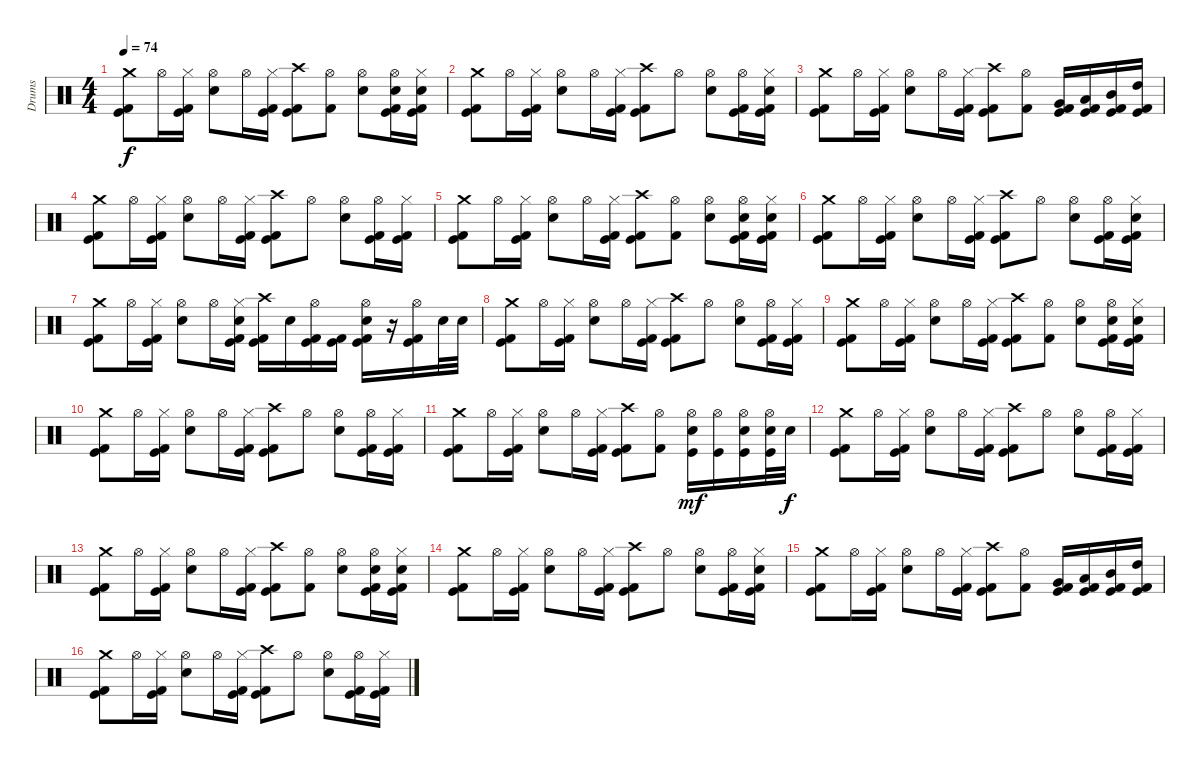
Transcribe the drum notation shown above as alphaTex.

\track ("Drums" "Drums") {instrument percussion}
\staff {score}
\articulation defaults
\ts (4 4)
\tempo 74
\clef neutral
\ks c
("Crash medium (hit)" "Kick (hit) 2" "Kick (hit)").8{dy f} "Hi-Hat (open)".16 ("Hi-Hat (closed)" "Kick (hit) 2" "Kick (hit)").16 ("Hi-Hat (open)" "Electric Snare (hit)").8 "Hi-Hat (open)".16 ("Hi-Hat (closed)" "Kick (hit) 2" "Kick (hit)").16 ("Crash high (hit)" "Kick (hit) 2" "Kick (hit)").8 ("Hi-Hat (open)" "Kick (hit) 2").8 ("Hi-Hat (open)" "Electric Snare (hit)").8 ("Hi-Hat (open)" "Electric Snare (hit)" "Kick (hit) 2" "Kick (hit)").16 ("Hi-Hat (closed)" "Electric Snare (hit)" "Kick (hit) 2" "Kick (hit)").16 |
("Crash medium (hit)" "Kick (hit) 2" "Kick (hit)").8 "Hi-Hat (open)".16 ("Hi-Hat (closed)" "Kick (hit) 2" "Kick (hit)").16 ("Hi-Hat (open)" "Electric Snare (hit)").8 "Hi-Hat (open)".16 ("Hi-Hat (closed)" "Kick (hit) 2" "Kick (hit)").16 ("Crash high (hit)" "Kick (hit) 2" "Kick (hit)").8 "Hi-Hat (open)".8 ("Hi-Hat (open)" "Electric Snare (hit)").8 ("Hi-Hat (open)" "Kick (hit) 2" "Kick (hit)").16 ("Hi-Hat (closed)" "Electric Snare (hit)" "Kick (hit) 2" "Kick (hit)").16 |
("Crash medium (hit)" "Kick (hit) 2" "Kick (hit)").8 "Hi-Hat (open)".16 ("Hi-Hat (closed)" "Kick (hit) 2" "Kick (hit)").16 ("Hi-Hat (open)" "Electric Snare (hit)").8 "Hi-Hat (open)".16 ("Hi-Hat (closed)" "Kick (hit) 2" "Kick (hit)").16 ("Crash high (hit)" "Kick (hit) 2" "Kick (hit)").8 ("Hi-Hat (open)" "Kick (hit) 2").8 ("Very Low Tom (hit)" "Kick (hit) 2" "Kick (hit)").16 ("Low Tom (hit)" "Kick (hit) 2" "Kick (hit)").16 ("Mid Tom (hit)" "Kick (hit) 2" "Kick (hit)").16 ("High Tom (hit)" "Kick (hit) 2" "Kick (hit)").16 |
("Crash medium (hit)" "Kick (hit) 2" "Kick (hit)").8 "Hi-Hat (open)".16 ("Hi-Hat (closed)" "Kick (hit) 2" "Kick (hit)").16 ("Hi-Hat (open)" "Electric Snare (hit)").8 "Hi-Hat (open)".16 ("Hi-Hat (closed)" "Kick (hit) 2" "Kick (hit)").16 ("Crash high (hit)" "Kick (hit) 2" "Kick (hit)").8 "Hi-Hat (open)".8 ("Hi-Hat (open)" "Electric Snare (hit)").8 ("Hi-Hat (open)" "Kick (hit) 2" "Kick (hit)").16 ("Hi-Hat (closed)" "Kick (hit) 2" "Kick (hit)").16 |
("Crash medium (hit)" "Kick (hit) 2" "Kick (hit)").8 "Hi-Hat (open)".16 ("Hi-Hat (closed)" "Kick (hit) 2" "Kick (hit)").16 ("Hi-Hat (open)" "Electric Snare (hit)").8 "Hi-Hat (open)".16 ("Hi-Hat (closed)" "Kick (hit) 2" "Kick (hit)").16 ("Crash high (hit)" "Kick (hit) 2" "Kick (hit)").8 ("Hi-Hat (open)" "Kick (hit) 2").8 ("Hi-Hat (open)" "Electric Snare (hit)").8 ("Hi-Hat (open)" "Electric Snare (hit)" "Kick (hit) 2" "Kick (hit)").16 ("Hi-Hat (closed)" "Electric Snare (hit)" "Kick (hit) 2" "Kick (hit)").16 |
("Crash medium (hit)" "Kick (hit) 2" "Kick (hit)").8 "Hi-Hat (open)".16 ("Hi-Hat (closed)" "Kick (hit) 2" "Kick (hit)").16 ("Hi-Hat (open)" "Electric Snare (hit)").8 "Hi-Hat (open)".16 ("Hi-Hat (closed)" "Kick (hit) 2" "Kick (hit)").16 ("Crash high (hit)" "Kick (hit) 2" "Kick (hit)").8 "Hi-Hat (open)".8 ("Hi-Hat (open)" "Electric Snare (hit)").8 ("Hi-Hat (open)" "Kick (hit) 2" "Kick (hit)").16 ("Hi-Hat (closed)" "Electric Snare (hit)" "Kick (hit) 2" "Kick (hit)").16 |
("Crash medium (hit)" "Kick (hit) 2" "Kick (hit)").8 "Hi-Hat (open)".16 ("Hi-Hat (closed)" "Kick (hit) 2" "Kick (hit)").16 ("Hi-Hat (open)" "Electric Snare (hit)").8 "Hi-Hat (open)".16 ("Hi-Hat (closed)" "Electric Snare (hit)" "Kick (hit) 2" "Kick (hit)").16 ("Crash high (hit)" "Kick (hit) 2" "Kick (hit)").16 "Electric Snare (hit)".16 ("Hi-Hat (open)" "Kick (hit) 2" "Kick (hit)").16 ("Kick (hit) 2" "Kick (hit)").16 ("Hi-Hat (open)" "Electric Snare (hit)" "Kick (hit) 2" "Kick (hit)").16 r.16 ("Hi-Hat (open)" "Kick (hit) 2" "Kick (hit)").16 "Electric Snare (hit)".32 "Electric Snare (hit)".32 |
("Crash medium (hit)" "Kick (hit) 2" "Kick (hit)").8 "Hi-Hat (open)".16 ("Hi-Hat (closed)" "Kick (hit) 2" "Kick (hit)").16 ("Hi-Hat (open)" "Electric Snare (hit)").8 "Hi-Hat (open)".16 ("Hi-Hat (closed)" "Kick (hit) 2" "Kick (hit)").16 ("Crash high (hit)" "Kick (hit) 2" "Kick (hit)").8 "Hi-Hat (open)".8 ("Hi-Hat (open)" "Electric Snare (hit)").8 ("Hi-Hat (open)" "Kick (hit) 2" "Kick (hit)").16 ("Hi-Hat (closed)" "Kick (hit) 2" "Kick (hit)").16 |
("Crash medium (hit)" "Kick (hit) 2" "Kick (hit)").8 "Hi-Hat (open)".16 ("Hi-Hat (closed)" "Kick (hit) 2" "Kick (hit)").16 ("Hi-Hat (open)" "Electric Snare (hit)").8 "Hi-Hat (open)".16 ("Hi-Hat (closed)" "Kick (hit) 2" "Kick (hit)").16 ("Crash high (hit)" "Kick (hit) 2" "Kick (hit)").8 ("Hi-Hat (open)" "Kick (hit) 2").8 ("Hi-Hat (open)" "Electric Snare (hit)").8 ("Hi-Hat (open)" "Electric Snare (hit)" "Kick (hit) 2" "Kick (hit)").16 ("Hi-Hat (closed)" "Electric Snare (hit)" "Kick (hit) 2" "Kick (hit)").16 |
("Crash medium (hit)" "Kick (hit) 2" "Kick (hit)").8 "Hi-Hat (open)".16 ("Hi-Hat (closed)" "Kick (hit) 2" "Kick (hit)").16 ("Hi-Hat (open)" "Electric Snare (hit)").8 "Hi-Hat (open)".16 ("Hi-Hat (closed)" "Kick (hit) 2" "Kick (hit)").16 ("Crash high (hit)" "Kick (hit) 2" "Kick (hit)").8 "Hi-Hat (open)".8 ("Hi-Hat (open)" "Electric Snare (hit)").8 ("Hi-Hat (open)" "Kick (hit) 2" "Kick (hit)").16 ("Hi-Hat (closed)" "Kick (hit) 2" "Kick (hit)").16 |
("Crash medium (hit)" "Kick (hit) 2" "Kick (hit)").8 "Hi-Hat (open)".16 ("Hi-Hat (closed)" "Kick (hit) 2" "Kick (hit)").16 ("Hi-Hat (open)" "Electric Snare (hit)").8 "Hi-Hat (open)".16 ("Hi-Hat (closed)" "Kick (hit) 2" "Kick (hit)").16 ("Crash high (hit)" "Kick (hit) 2" "Kick (hit)").8 ("Hi-Hat (open)" "Kick (hit) 2").8 ("Hi-Hat (open)" "Electric Snare (hit)" "Kick (hit)").16{dy mf} ("Hi-Hat (open)" "Kick (hit)").16 ("Hi-Hat (open)" "Electric Snare (hit)" "Kick (hit)").16 ("Hi-Hat (open)" "Electric Snare (hit)" "Kick (hit)").32 "Electric Snare (hit)".32{dy f} |
("Crash medium (hit)" "Kick (hit) 2" "Kick (hit)").8 "Hi-Hat (open)".16 ("Hi-Hat (closed)" "Kick (hit) 2" "Kick (hit)").16 ("Hi-Hat (open)" "Electric Snare (hit)").8 "Hi-Hat (open)".16 ("Hi-Hat (closed)" "Kick (hit) 2" "Kick (hit)").16 ("Crash high (hit)" "Kick (hit) 2" "Kick (hit)").8 "Hi-Hat (open)".8 ("Hi-Hat (open)" "Electric Snare (hit)").8 ("Hi-Hat (open)" "Kick (hit) 2" "Kick (hit)").16 ("Hi-Hat (closed)" "Kick (hit) 2" "Kick (hit)").16 |
("Crash medium (hit)" "Kick (hit) 2" "Kick (hit)").8 "Hi-Hat (open)".16 ("Hi-Hat (closed)" "Kick (hit) 2" "Kick (hit)").16 ("Hi-Hat (open)" "Electric Snare (hit)").8 "Hi-Hat (open)".16 ("Hi-Hat (closed)" "Kick (hit) 2" "Kick (hit)").16 ("Crash high (hit)" "Kick (hit) 2" "Kick (hit)").8 ("Hi-Hat (open)" "Kick (hit) 2").8 ("Hi-Hat (open)" "Electric Snare (hit)").8 ("Hi-Hat (open)" "Electric Snare (hit)" "Kick (hit) 2" "Kick (hit)").16 ("Hi-Hat (closed)" "Electric Snare (hit)" "Kick (hit) 2" "Kick (hit)").16 |
("Crash medium (hit)" "Kick (hit) 2" "Kick (hit)").8 "Hi-Hat (open)".16 ("Hi-Hat (closed)" "Kick (hit) 2" "Kick (hit)").16 ("Hi-Hat (open)" "Electric Snare (hit)").8 "Hi-Hat (open)".16 ("Hi-Hat (closed)" "Kick (hit) 2" "Kick (hit)").16 ("Crash high (hit)" "Kick (hit) 2" "Kick (hit)").8 "Hi-Hat (open)".8 ("Hi-Hat (open)" "Electric Snare (hit)").8 ("Hi-Hat (open)" "Kick (hit) 2" "Kick (hit)").16 ("Hi-Hat (closed)" "Electric Snare (hit)" "Kick (hit) 2" "Kick (hit)").16 |
("Crash medium (hit)" "Kick (hit) 2" "Kick (hit)").8 "Hi-Hat (open)".16 ("Hi-Hat (closed)" "Kick (hit) 2" "Kick (hit)").16 ("Hi-Hat (open)" "Electric Snare (hit)").8 "Hi-Hat (open)".16 ("Hi-Hat (closed)" "Kick (hit) 2" "Kick (hit)").16 ("Crash high (hit)" "Kick (hit) 2" "Kick (hit)").8 ("Hi-Hat (open)" "Kick (hit) 2").8 ("Very Low Tom (hit)" "Kick (hit) 2" "Kick (hit)").16 ("Low Tom (hit)" "Kick (hit) 2" "Kick (hit)").16 ("Mid Tom (hit)" "Kick (hit) 2" "Kick (hit)").16 ("High Tom (hit)" "Kick (hit) 2" "Kick (hit)").16 |
("Crash medium (hit)" "Kick (hit) 2" "Kick (hit)").8 "Hi-Hat (open)".16 ("Hi-Hat (closed)" "Kick (hit) 2" "Kick (hit)").16 ("Hi-Hat (open)" "Electric Snare (hit)").8 "Hi-Hat (open)".16 ("Hi-Hat (closed)" "Kick (hit) 2" "Kick (hit)").16 ("Crash high (hit)" "Kick (hit) 2" "Kick (hit)").8 "Hi-Hat (open)".8 ("Hi-Hat (open)" "Electric Snare (hit)").8 ("Hi-Hat (open)" "Kick (hit) 2" "Kick (hit)").16 ("Hi-Hat (closed)" "Kick (hit) 2" "Kick (hit)").16
